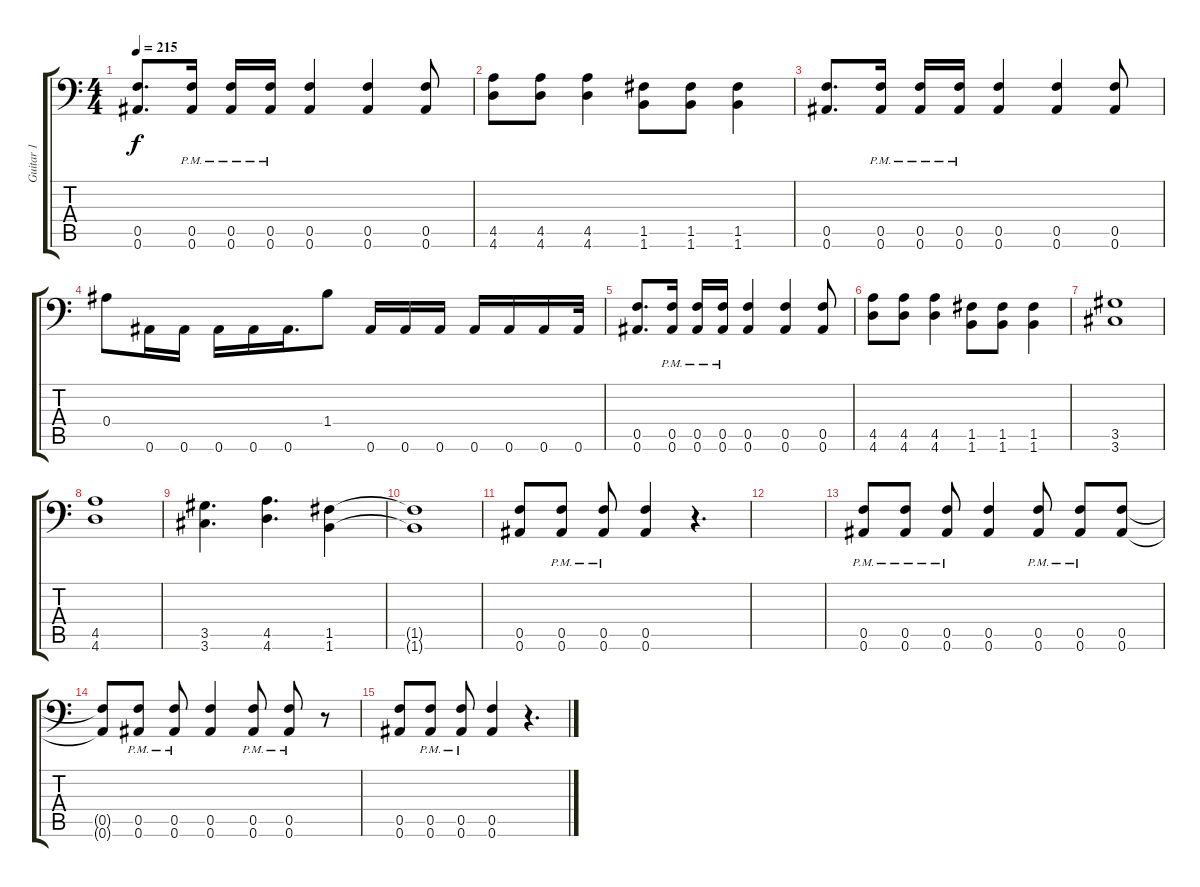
\track ("Guitar 1" "Guitar 1") {instrument distortionguitar}
\staff {score tabs}
\tuning (C4 G3 Eb3 Bb2 F2 Bb1) {hide}
\ts (4 4)
\tempo 215
\clef f4
\ks c
(0.5 0.6).8{d dy f} (0.5{pm} 0.6{pm}).16 (0.5{pm} 0.6{pm}).16 (0.5{pm} 0.6{pm}).16 (0.5 0.6).4 (0.5 0.6).4 (0.5 0.6).8 |
(4.5 4.6).8 (4.5 4.6).8 (4.5 4.6).4 (1.5 1.6).8 (1.5 1.6).8 (1.5 1.6).4 |
(0.5 0.6).8{d} (0.5{pm} 0.6{pm}).16 (0.5{pm} 0.6{pm}).16 (0.5{pm} 0.6{pm}).16 (0.5 0.6).4 (0.5 0.6).4 (0.5 0.6).8 |
0.4.8 0.6.16 0.6.16 0.6.16 0.6.16 0.6.16{d} 1.4.8 0.6.16 0.6.16 0.6.16 0.6.16 0.6.16 0.6.16 0.6.32 |
(0.5 0.6).8{d} (0.5{pm} 0.6{pm}).16 (0.5{pm} 0.6{pm}).16 (0.5{pm} 0.6{pm}).16 (0.5 0.6).4 (0.5 0.6).4 (0.5 0.6).8 |
(4.5 4.6).8 (4.5 4.6).8 (4.5 4.6).4 (1.5 1.6).8 (1.5 1.6).8 (1.5 1.6).4 |
(3.5 3.6).1 |
(4.5 4.6).1 |
(3.5 3.6).4{d} (4.5 4.6).4{d} (1.5 1.6).4 |
(1.5{t} 1.6{t}).1 |
(0.5 0.6).8 (0.5{pm} 0.6{pm}).8 (0.5{pm} 0.6{pm}).8 (0.5 0.6).4 r.4{d} |
|
(0.5{pm} 0.6{pm}).8 (0.5{pm} 0.6{pm}).8 (0.5{pm} 0.6{pm}).8 (0.5 0.6).4 (0.5{pm} 0.6{pm}).8 (0.5{pm} 0.6{pm}).8 (0.5 0.6).8 |
(0.5{t} 0.6{t}).8 (0.5{pm} 0.6{pm}).8 (0.5{pm} 0.6{pm}).8 (0.5 0.6).4 (0.5{pm} 0.6{pm}).8 (0.5{pm} 0.6{pm}).8 r.8 |
(0.5 0.6).8 (0.5{pm} 0.6{pm}).8 (0.5{pm} 0.6{pm}).8 (0.5 0.6).4 r.4{d}
